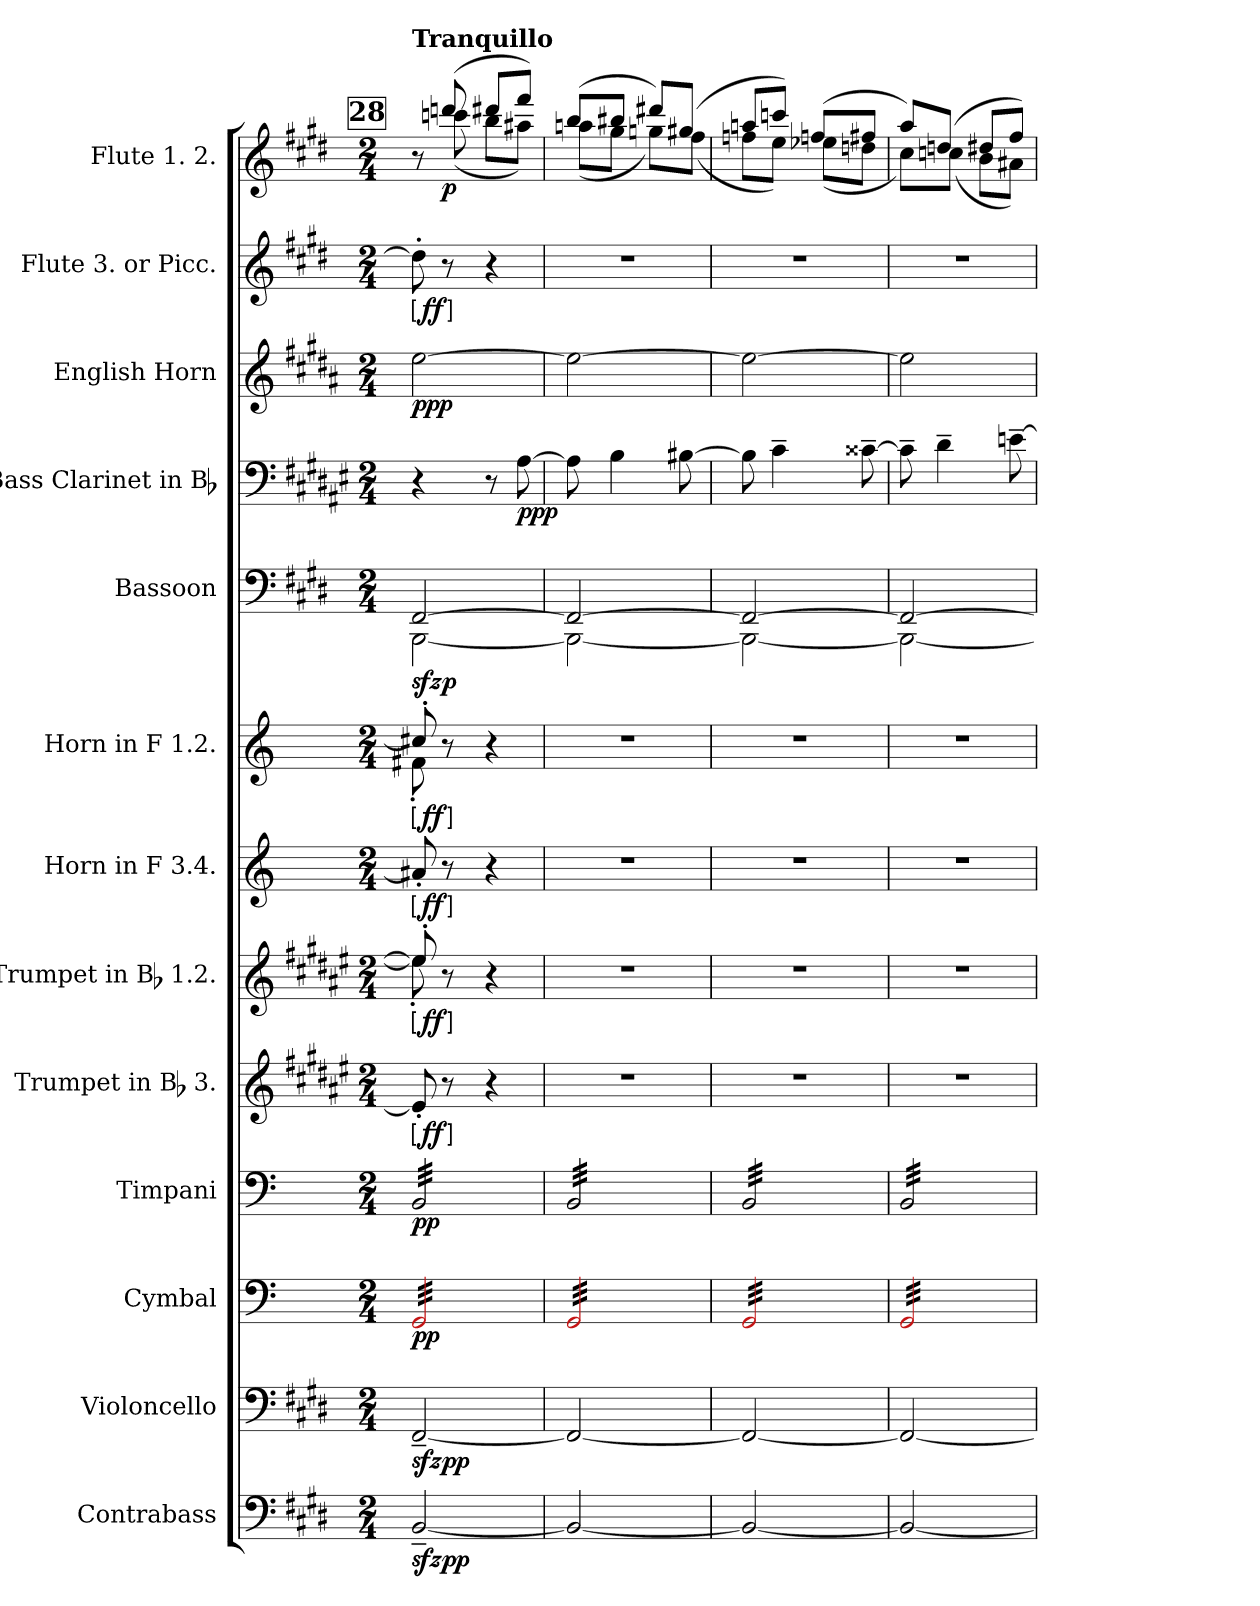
**kern	**dynam	**kern	**dynam	**kern	**dynam	**kern	**dynam	**kern	**dynam	**kern	**dynam	**kern	**dynam	**kern	**dynam	**kern	**dynam	**kern	**dynam	**kern	**dynam	**kern	**dynam	**kern	**dynam
*part13	*part13	*part12	*part12	*part11	*part11	*part10	*part10	*part9	*part9	*part8	*part8	*part7	*part7	*part6	*part6	*part5	*part5	*part4	*part4	*part3	*part3	*part2	*part2	*part1	*part1
*staff13	*staff13	*staff12	*staff12	*staff11	*staff11	*staff10	*staff10	*staff9	*staff9	*staff8	*staff8	*staff7	*staff7	*staff6	*staff6	*staff5	*staff5	*staff4	*staff4	*staff3	*staff3	*staff2	*staff2	*staff1	*staff1
*I"Contrabass	*	*I"Violoncello	*	*I"Cymbal	*	*I"Timpani	*	*I"Trumpet in Bb 3.	*	*I"Trumpet in Bb 1.2.	*	*I"Horn in F 3.4.	*	*I"Horn in F 1.2.	*	*I"Bassoon	*	*I"Bass Clarinet in Bb	*	*I"English Horn	*	*I"Flute 3. or Picc.	*	*I"Flute 1. 2.	*
*I'Cb.	*	*I'Vc.	*	*I'Cym.	*	*I'Timp.	*	*I'Tpt.	*	*I'Tpt.	*	*I'Hn.	*	*I'Hn.	*	*I'Bsn.	*	*I'B. Cl.	*	*I'Eng. Hn.	*	*I'Fl.	*	*I'Fl.	*
*clefF4	*	*clefF4	*	*clefF4	*	*clefF4	*	*clefG2	*	*clefG2	*	*clefG2	*	*clefG2	*	*clefF4	*	*clefF4	*	*clefG2	*	*clefG2	*	*clefG2	*
*ITrd7c12	*	*	*	*	*	*	*	*ITrd1c2	*	*ITrd1c2	*	*ITrd4c7	*	*ITrd4c7	*	*	*	*ITrd1c2	*	*ITrd4c7	*	*	*	*	*
*k[f#c#g#d#]	*	*k[f#c#g#d#]	*	*k[]	*	*k[]	*	*k[f#c#g#d#]	*	*k[f#c#g#d#]	*	*k[b-]	*	*k[b-]	*	*k[f#c#g#d#]	*	*k[f#c#g#d#]	*	*k[f#c#g#d#]	*	*k[f#c#g#d#]	*	*k[f#c#g#d#]	*
*E:	*	*E:	*	*C:	*	*C:	*	*E:	*	*E:	*	*F:	*	*F:	*	*E:	*	*E:	*	*E:	*	*E:	*	*E:	*
*M2/4	*	*M2/4	*	*M2/4	*	*M2/4	*	*M2/4	*	*M2/4	*	*M2/4	*	*M2/4	*	*M2/4	*	*M2/4	*	*M2/4	*	*M2/4	*	*M2/4	*
!!LO:REH:place=s1:t=28
=1	=1	=1	=1	=1	=1	=1	=1	=1	=1	=1	=1	=1	=1	=1	=1	=1	=1	=1	=1	=1	=1	=1	=1	=1	=1
*	*	*	*	*	*	*	*	*	*	*^	*	*	*	*^	*	*^	*	*	*	*	*	*	*	*^	*
!	!	!	!	!	!	!	!	!	!	!	!	!	!	!	!	!	!	!	!	!	!	!	!	!	!	!	!LO:TX:a:B:t=Tranquillo	!	!
!	!	!	!	!LO:TX:a:rj:t=with Drum sticks	!	!	!	!	!	!	!	!	!	!	!	!	!	!	!	!	!	!	!	!	!	!	!	!	!
!	!	!	!	!	!	!	!	!	!LO:DY:ed=brack	!	!	!LO:DY:ed=brack	!	!LO:DY:ed=brack	!	!	!LO:DY:ed=brack	!	!	!	!	!	!	!	!	!LO:DY:ed=brack	!	!	!
*	*	*	*	*tremolo	*	*	*	*	*	*	*	*	*	*	*	*	*	*	*	*	*	*	*	*	*	*	*	*	*
*	*	*	*	*	*	*tremolo	*	*	*	*	*	*	*	*	*	*	*	*	*	*	*	*	*	*	*	*	*	*	*
[2BBB~>	sfzpp	[2FF#~>	sfzpp	32Re/LLL	pp	32BBLLL	pp	8d#']	ff	8dd#']	8dd#']	ff	8d#X'>]	ff	8f#X']	8Bn'	ff	[2FF#	[2BBB	sfzp	4r	.	[2a	ppp	8dd#']	ff	8r	8ryy	.
.	.	.	.	32Re/	.	32BB	.	.	.	.	.	.	.	.	.	.	.	.	.	.	.	.	.	.	.	.	.	.	.
.	.	.	.	32Re/	.	32BB	.	.	.	.	.	.	.	.	.	.	.	.	.	.	.	.	.	.	.	.	.	.	.
.	.	.	.	32Re/	.	32BB	.	.	.	.	.	.	.	.	.	.	.	.	.	.	.	.	.	.	.	.	.	.	.
.	.	.	.	32Re/	.	32BB	.	8r	.	8r	8ryy	.	8r	.	8r	8ryy	.	.	.	.	.	.	.	.	8r	.	(8dddn	(8cccn	p
.	.	.	.	32Re/	.	32BB	.	.	.	.	.	.	.	.	.	.	.	.	.	.	.	.	.	.	.	.	.	.	.
.	.	.	.	32Re/	.	32BB	.	.	.	.	.	.	.	.	.	.	.	.	.	.	.	.	.	.	.	.	.	.	.
.	.	.	.	32Re/	.	32BB	.	.	.	.	.	.	.	.	.	.	.	.	.	.	.	.	.	.	.	.	.	.	.
.	.	.	.	32Re/	.	32BB	.	4r	.	4r	4ryy	.	4r	.	4r	4ryy	.	.	.	.	8r	.	.	.	4r	.	8ddd#XL	8bbL	.
.	.	.	.	32Re/	.	32BB	.	.	.	.	.	.	.	.	.	.	.	.	.	.	.	.	.	.	.	.	.	.	.
.	.	.	.	32Re/	.	32BB	.	.	.	.	.	.	.	.	.	.	.	.	.	.	.	.	.	.	.	.	.	.	.
.	.	.	.	32Re/	.	32BB	.	.	.	.	.	.	.	.	.	.	.	.	.	.	.	.	.	.	.	.	.	.	.
.	.	.	.	32Re/	.	32BB	.	.	.	.	.	.	.	.	.	.	.	.	.	.	[8G#	ppp	.	.	.	.	8fff#J)	8aa#XJ)	.
.	.	.	.	32Re/	.	32BB	.	.	.	.	.	.	.	.	.	.	.	.	.	.	.	.	.	.	.	.	.	.	.
.	.	.	.	32Re/	.	32BB	.	.	.	.	.	.	.	.	.	.	.	.	.	.	.	.	.	.	.	.	.	.	.
.	.	.	.	32Re/JJJ	.	32BBJJJ	.	.	.	.	.	.	.	.	.	.	.	.	.	.	.	.	.	.	.	.	.	.	.
*	*	*	*	*	*	*	*	*	*	*v	*v	*	*	*	*v	*v	*	*	*	*	*	*	*	*	*	*	*	*	*
=2	=2	=2	=2	=2	=2	=2	=2	=2	=2	=2	=2	=2	=2	=2	=2	=2	=2	=2	=2	=2	=2	=2	=2	=2	=2	=2	=2
2BBB_	.	2FF#_	.	32Re/LLL	.	32BBLLL	.	2r	.	2r	.	2r	.	2r	.	2FF#_	2BBB_	.	8G#]	.	2a_	.	2r	.	(8bbL	(8aanL	.
.	.	.	.	32Re/	.	32BB	.	.	.	.	.	.	.	.	.	.	.	.	.	.	.	.	.	.	.	.	.
.	.	.	.	32Re/	.	32BB	.	.	.	.	.	.	.	.	.	.	.	.	.	.	.	.	.	.	.	.	.
.	.	.	.	32Re/	.	32BB	.	.	.	.	.	.	.	.	.	.	.	.	.	.	.	.	.	.	.	.	.
.	.	.	.	32Re/	.	32BB	.	.	.	.	.	.	.	.	.	.	.	.	4A	.	.	.	.	.	8bb#XJ	8gg#J	.
.	.	.	.	32Re/	.	32BB	.	.	.	.	.	.	.	.	.	.	.	.	.	.	.	.	.	.	.	.	.
.	.	.	.	32Re/	.	32BB	.	.	.	.	.	.	.	.	.	.	.	.	.	.	.	.	.	.	.	.	.
.	.	.	.	32Re/	.	32BB	.	.	.	.	.	.	.	.	.	.	.	.	.	.	.	.	.	.	.	.	.
.	.	.	.	32Re/	.	32BB	.	.	.	.	.	.	.	.	.	.	.	.	.	.	.	.	.	.	8ddd#XL)	8ggnL)	.
.	.	.	.	32Re/	.	32BB	.	.	.	.	.	.	.	.	.	.	.	.	.	.	.	.	.	.	.	.	.
.	.	.	.	32Re/	.	32BB	.	.	.	.	.	.	.	.	.	.	.	.	.	.	.	.	.	.	.	.	.
.	.	.	.	32Re/	.	32BB	.	.	.	.	.	.	.	.	.	.	.	.	.	.	.	.	.	.	.	.	.
.	.	.	.	32Re/	.	32BB	.	.	.	.	.	.	.	.	.	.	.	.	[8A#X	.	.	.	.	.	(8gg#XJ	(8ff#J	.
.	.	.	.	32Re/	.	32BB	.	.	.	.	.	.	.	.	.	.	.	.	.	.	.	.	.	.	.	.	.
.	.	.	.	32Re/	.	32BB	.	.	.	.	.	.	.	.	.	.	.	.	.	.	.	.	.	.	.	.	.
.	.	.	.	32Re/JJJ	.	32BBJJJ	.	.	.	.	.	.	.	.	.	.	.	.	.	.	.	.	.	.	.	.	.
=3	=3	=3	=3	=3	=3	=3	=3	=3	=3	=3	=3	=3	=3	=3	=3	=3	=3	=3	=3	=3	=3	=3	=3	=3	=3	=3	=3
2BBB_	.	2FF#_	.	32Re/LLL	.	32BBLLL	.	2r	.	2r	.	2r	.	2r	.	2FF#_	2BBB_	.	8A#]	.	2a_	.	2r	.	8aanL	8ffnL	.
.	.	.	.	32Re/	.	32BB	.	.	.	.	.	.	.	.	.	.	.	.	.	.	.	.	.	.	.	.	.
.	.	.	.	32Re/	.	32BB	.	.	.	.	.	.	.	.	.	.	.	.	.	.	.	.	.	.	.	.	.
.	.	.	.	32Re/	.	32BB	.	.	.	.	.	.	.	.	.	.	.	.	.	.	.	.	.	.	.	.	.
.	.	.	.	32Re/	.	32BB	.	.	.	.	.	.	.	.	.	.	.	.	4B~	.	.	.	.	.	8cccnJ)	8eeJ)	.
.	.	.	.	32Re/	.	32BB	.	.	.	.	.	.	.	.	.	.	.	.	.	.	.	.	.	.	.	.	.
.	.	.	.	32Re/	.	32BB	.	.	.	.	.	.	.	.	.	.	.	.	.	.	.	.	.	.	.	.	.
.	.	.	.	32Re/	.	32BB	.	.	.	.	.	.	.	.	.	.	.	.	.	.	.	.	.	.	.	.	.
.	.	.	.	32Re/	.	32BB	.	.	.	.	.	.	.	.	.	.	.	.	.	.	.	.	.	.	(8ffnL	(8ee-XL	.
.	.	.	.	32Re/	.	32BB	.	.	.	.	.	.	.	.	.	.	.	.	.	.	.	.	.	.	.	.	.
.	.	.	.	32Re/	.	32BB	.	.	.	.	.	.	.	.	.	.	.	.	.	.	.	.	.	.	.	.	.
.	.	.	.	32Re/	.	32BB	.	.	.	.	.	.	.	.	.	.	.	.	.	.	.	.	.	.	.	.	.
.	.	.	.	32Re/	.	32BB	.	.	.	.	.	.	.	.	.	.	.	.	[8B#X~	.	.	.	.	.	8ff#XJ	8ddnJ	.
.	.	.	.	32Re/	.	32BB	.	.	.	.	.	.	.	.	.	.	.	.	.	.	.	.	.	.	.	.	.
.	.	.	.	32Re/	.	32BB	.	.	.	.	.	.	.	.	.	.	.	.	.	.	.	.	.	.	.	.	.
.	.	.	.	32Re/JJJ	.	32BBJJJ	.	.	.	.	.	.	.	.	.	.	.	.	.	.	.	.	.	.	.	.	.
=4	=4	=4	=4	=4	=4	=4	=4	=4	=4	=4	=4	=4	=4	=4	=4	=4	=4	=4	=4	=4	=4	=4	=4	=4	=4	=4	=4
2BBB_	.	2FF#_	.	32Re/LLL	.	32BBLLL	.	2r	.	2r	.	2r	.	2r	.	2FF#_	2BBB_	.	8B#~]	.	2a]	.	2r	.	8aaL)	8cc#L)	.
.	.	.	.	32Re/	.	32BB	.	.	.	.	.	.	.	.	.	.	.	.	.	.	.	.	.	.	.	.	.
.	.	.	.	32Re/	.	32BB	.	.	.	.	.	.	.	.	.	.	.	.	.	.	.	.	.	.	.	.	.
.	.	.	.	32Re/	.	32BB	.	.	.	.	.	.	.	.	.	.	.	.	.	.	.	.	.	.	.	.	.
.	.	.	.	32Re/	.	32BB	.	.	.	.	.	.	.	.	.	.	.	.	4c#~	.	.	.	.	.	(8ddnJ	(8ccnJ	.
.	.	.	.	32Re/	.	32BB	.	.	.	.	.	.	.	.	.	.	.	.	.	.	.	.	.	.	.	.	.
.	.	.	.	32Re/	.	32BB	.	.	.	.	.	.	.	.	.	.	.	.	.	.	.	.	.	.	.	.	.
.	.	.	.	32Re/	.	32BB	.	.	.	.	.	.	.	.	.	.	.	.	.	.	.	.	.	.	.	.	.
.	.	.	.	32Re/	.	32BB	.	.	.	.	.	.	.	.	.	.	.	.	.	.	.	.	.	.	8dd#XL	8bL	.
.	.	.	.	32Re/	.	32BB	.	.	.	.	.	.	.	.	.	.	.	.	.	.	.	.	.	.	.	.	.
.	.	.	.	32Re/	.	32BB	.	.	.	.	.	.	.	.	.	.	.	.	.	.	.	.	.	.	.	.	.
.	.	.	.	32Re/	.	32BB	.	.	.	.	.	.	.	.	.	.	.	.	.	.	.	.	.	.	.	.	.
.	.	.	.	32Re/	.	32BB	.	.	.	.	.	.	.	.	.	.	.	.	[8dn~	.	.	.	.	.	8ff#J)	8a#XJ)	.
.	.	.	.	32Re/	.	32BB	.	.	.	.	.	.	.	.	.	.	.	.	.	.	.	.	.	.	.	.	.
.	.	.	.	32Re/	.	32BB	.	.	.	.	.	.	.	.	.	.	.	.	.	.	.	.	.	.	.	.	.
.	.	.	.	32Re/JJJ	.	32BBJJJ	.	.	.	.	.	.	.	.	.	.	.	.	.	.	.	.	.	.	.	.	.
*	*	*	*	*	*	*Xtremolo	*	*	*	*	*	*	*	*	*	*	*	*	*	*	*	*	*	*	*	*	*
*	*	*	*	*Xtremolo	*	*	*	*	*	*	*	*	*	*	*	*	*	*	*	*	*	*	*	*	*	*	*
*	*	*	*	*	*	*	*	*	*	*	*	*	*	*	*	*v	*v	*	*	*	*	*	*	*	*v	*v	*
=	=	=	=	=	=	=	=	=	=	=	=	=	=	=	=	=	=	=	=	=	=	=	=	=	=
*-	*-	*-	*-	*-	*-	*-	*-	*-	*-	*-	*-	*-	*-	*-	*-	*-	*-	*-	*-	*-	*-	*-	*-	*-	*-
